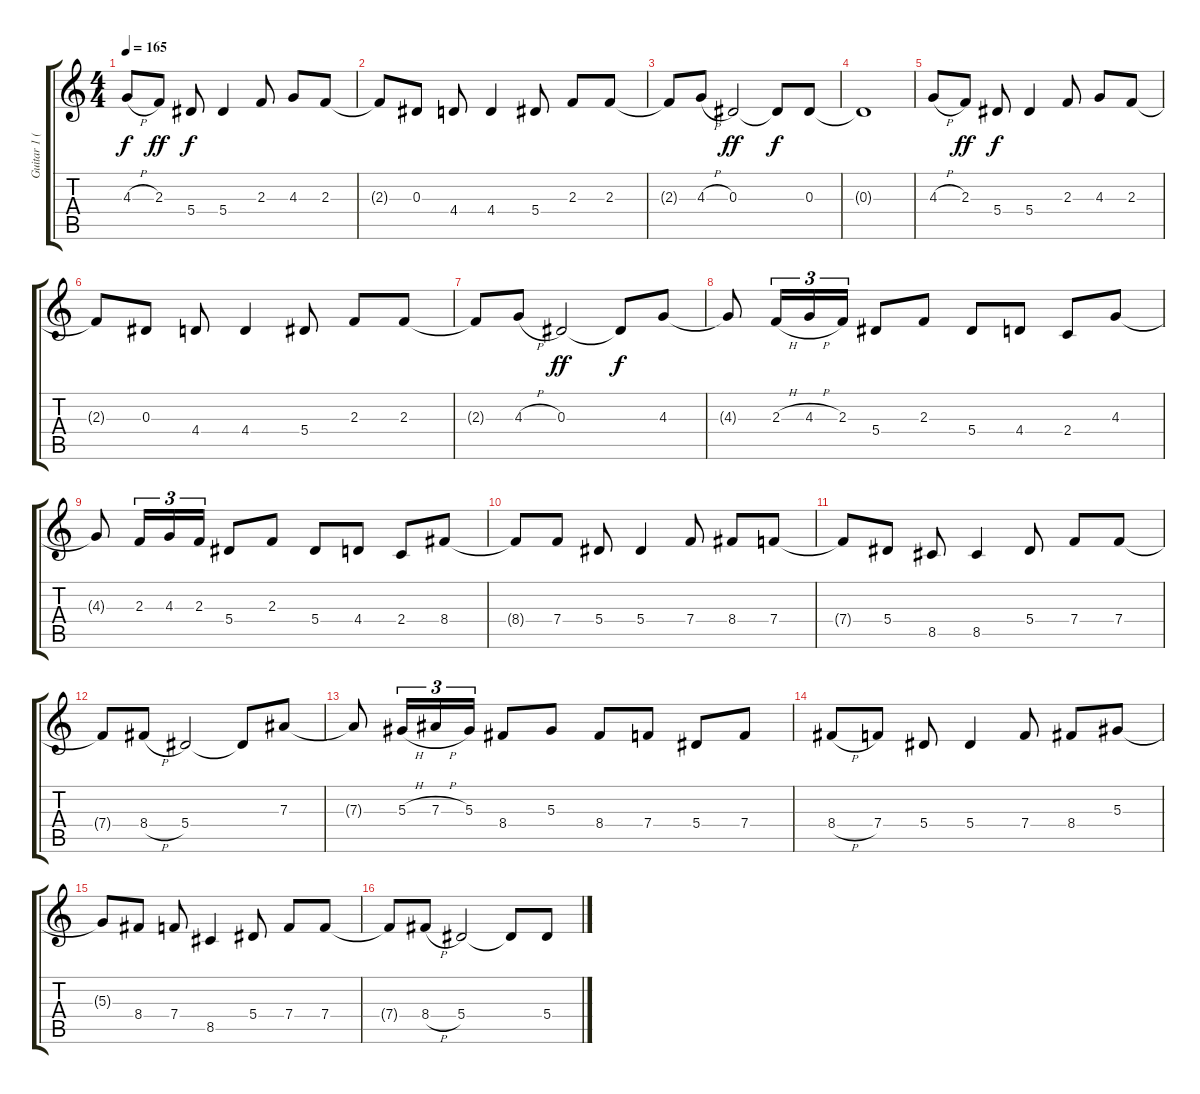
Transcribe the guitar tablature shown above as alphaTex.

\track ("Guitar 1 (Lead)" "Guitar 1 (") {instrument distortionguitar}
\staff {score tabs}
\tuning (C4 G3 Eb3 Bb2 F2 C2) {hide}
\ts (4 4)
\tempo 165
\clef g2
\ks c
4.3{h}.8{dy f balance 2} 2.3.8{dy ff} 5.4.8{dy f} 5.4.4 2.3.8 4.3.8 2.3.8 |
2.3{t}.8 0.3.8 4.4.8 4.4.4 5.4.8 2.3.8 2.3.8 |
2.3{t}.8 4.3{h}.8 0.3.2{dy ff} 0.3{t}.8{dy f} 0.3.8 |
0.3{t}.1 |
4.3{h}.8 2.3.8{dy ff} 5.4.8{dy f} 5.4.4 2.3.8 4.3.8 2.3.8 |
2.3{t}.8 0.3.8 4.4.8 4.4.4 5.4.8 2.3.8 2.3.8 |
2.3{t}.8 4.3{h}.8 0.3.2{dy ff} 0.3{t}.8{dy f} 4.3.8{balance 14} |
4.3{t}.8 2.3{h}.16{tu (3 2)} 4.3{h}.16{tu (3 2)} 2.3.16{tu (3 2)} 5.4.8 2.3.8 5.4.8 4.4.8 2.4.8 4.3.8 |
4.3{t}.8 2.3.16{tu (3 2)} 4.3.16{tu (3 2)} 2.3.16{tu (3 2)} 5.4.8 2.3.8 5.4.8 4.4.8 2.4.8 8.4.8 |
8.4{t}.8 7.4.8 5.4.8 5.4.4 7.4.8 8.4.8 7.4.8 |
7.4{t}.8 5.4.8 8.5.8 8.5.4 5.4.8 7.4.8 7.4.8 |
7.4{t}.8 8.4{h}.8 5.4.2 5.4{t}.8 7.3.8 |
7.3{t}.8 5.3{h}.16{tu (3 2)} 7.3{h}.16{tu (3 2)} 5.3.16{tu (3 2)} 8.4.8 5.3.8 8.4.8 7.4.8 5.4.8 7.4.8 |
8.4{h}.8 7.4.8 5.4.8 5.4.4 7.4.8 8.4.8 5.3.8 |
5.3{t}.8 8.4.8 7.4.8 8.5.4 5.4.8 7.4.8 7.4.8 |
7.4{t}.8 8.4{h}.8 5.4.2 5.4{t}.8 5.4.8
